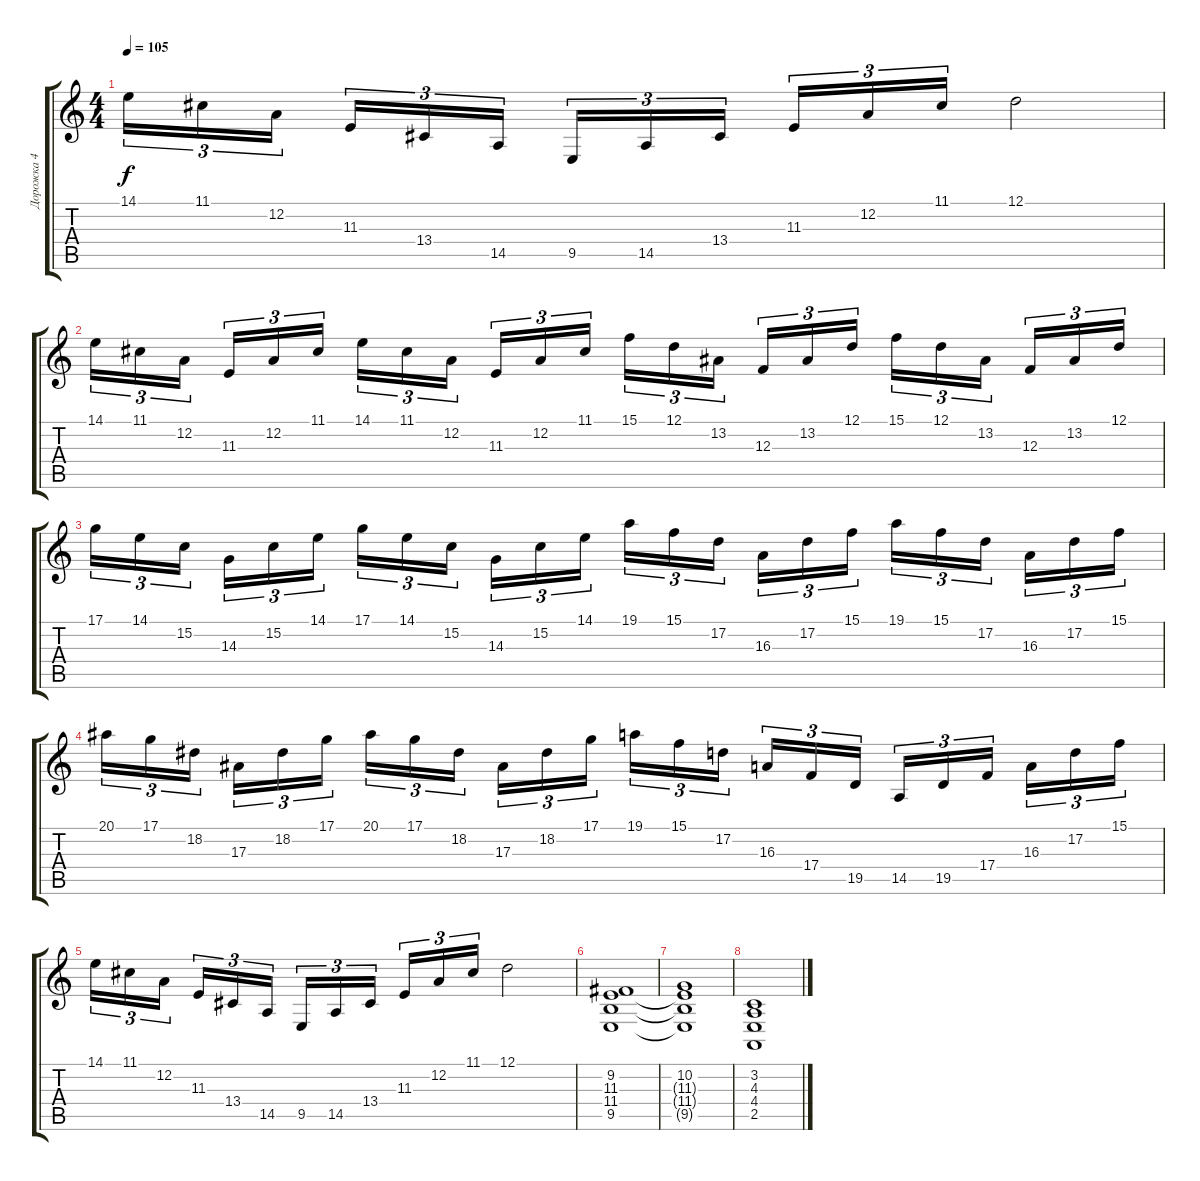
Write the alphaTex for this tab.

\track ("Дорожка 4" "Дорожка 4") {instrument stringensemble1}
\staff {score tabs}
\tuning (D4 A3 F3 C3 G2 D2) {hide}
\ts (4 4)
\tempo 105
\clef g2
\ks c
14.1.16{tu (3 2) dy f} 11.1.16{tu (3 2)} 12.2.16{tu (3 2) beam splitsecondary} 11.3.16{tu (3 2)} 13.4.16{tu (3 2)} 14.5.16{tu (3 2)} 9.5.16{tu (3 2)} 14.5.16{tu (3 2)} 13.4.16{tu (3 2) beam splitsecondary} 11.3.16{tu (3 2)} 12.2.16{tu (3 2)} 11.1.16{tu (3 2)} 12.1.2 |
14.1.16{tu (3 2)} 11.1.16{tu (3 2)} 12.2.16{tu (3 2) beam splitsecondary} 11.3.16{tu (3 2)} 12.2.16{tu (3 2)} 11.1.16{tu (3 2)} 14.1.16{tu (3 2)} 11.1.16{tu (3 2)} 12.2.16{tu (3 2) beam splitsecondary} 11.3.16{tu (3 2)} 12.2.16{tu (3 2)} 11.1.16{tu (3 2)} 15.1.16{tu (3 2)} 12.1.16{tu (3 2)} 13.2.16{tu (3 2) beam splitsecondary} 12.3.16{tu (3 2)} 13.2.16{tu (3 2)} 12.1.16{tu (3 2)} 15.1.16{tu (3 2)} 12.1.16{tu (3 2)} 13.2.16{tu (3 2) beam splitsecondary} 12.3.16{tu (3 2)} 13.2.16{tu (3 2)} 12.1.16{tu (3 2)} |
17.1.16{tu (3 2)} 14.1.16{tu (3 2)} 15.2.16{tu (3 2) beam splitsecondary} 14.3.16{tu (3 2)} 15.2.16{tu (3 2)} 14.1.16{tu (3 2)} 17.1.16{tu (3 2)} 14.1.16{tu (3 2)} 15.2.16{tu (3 2) beam splitsecondary} 14.3.16{tu (3 2)} 15.2.16{tu (3 2)} 14.1.16{tu (3 2)} 19.1.16{tu (3 2)} 15.1.16{tu (3 2)} 17.2.16{tu (3 2) beam splitsecondary} 16.3.16{tu (3 2)} 17.2.16{tu (3 2)} 15.1.16{tu (3 2)} 19.1.16{tu (3 2)} 15.1.16{tu (3 2)} 17.2.16{tu (3 2) beam splitsecondary} 16.3.16{tu (3 2)} 17.2.16{tu (3 2)} 15.1.16{tu (3 2)} |
20.1.16{tu (3 2)} 17.1.16{tu (3 2)} 18.2.16{tu (3 2) beam splitsecondary} 17.3.16{tu (3 2)} 18.2.16{tu (3 2)} 17.1.16{tu (3 2)} 20.1.16{tu (3 2)} 17.1.16{tu (3 2)} 18.2.16{tu (3 2) beam splitsecondary} 17.3.16{tu (3 2)} 18.2.16{tu (3 2)} 17.1.16{tu (3 2)} 19.1.16{tu (3 2)} 15.1.16{tu (3 2)} 17.2.16{tu (3 2) beam splitsecondary} 16.3.16{tu (3 2)} 17.4.16{tu (3 2)} 19.5.16{tu (3 2)} 14.5.16{tu (3 2)} 19.5.16{tu (3 2)} 17.4.16{tu (3 2) beam splitsecondary} 16.3.16{tu (3 2)} 17.2.16{tu (3 2)} 15.1.16{tu (3 2)} |
14.1.16{tu (3 2)} 11.1.16{tu (3 2)} 12.2.16{tu (3 2) beam splitsecondary} 11.3.16{tu (3 2)} 13.4.16{tu (3 2)} 14.5.16{tu (3 2)} 9.5.16{tu (3 2)} 14.5.16{tu (3 2)} 13.4.16{tu (3 2) beam splitsecondary} 11.3.16{tu (3 2)} 12.2.16{tu (3 2)} 11.1.16{tu (3 2)} 12.1.2 |
(9.2 11.3 11.4 9.5).1 |
(10.2 11.3{t} 11.4{t} 9.5{t}).1 |
(3.2 4.3 4.4 2.5).1
